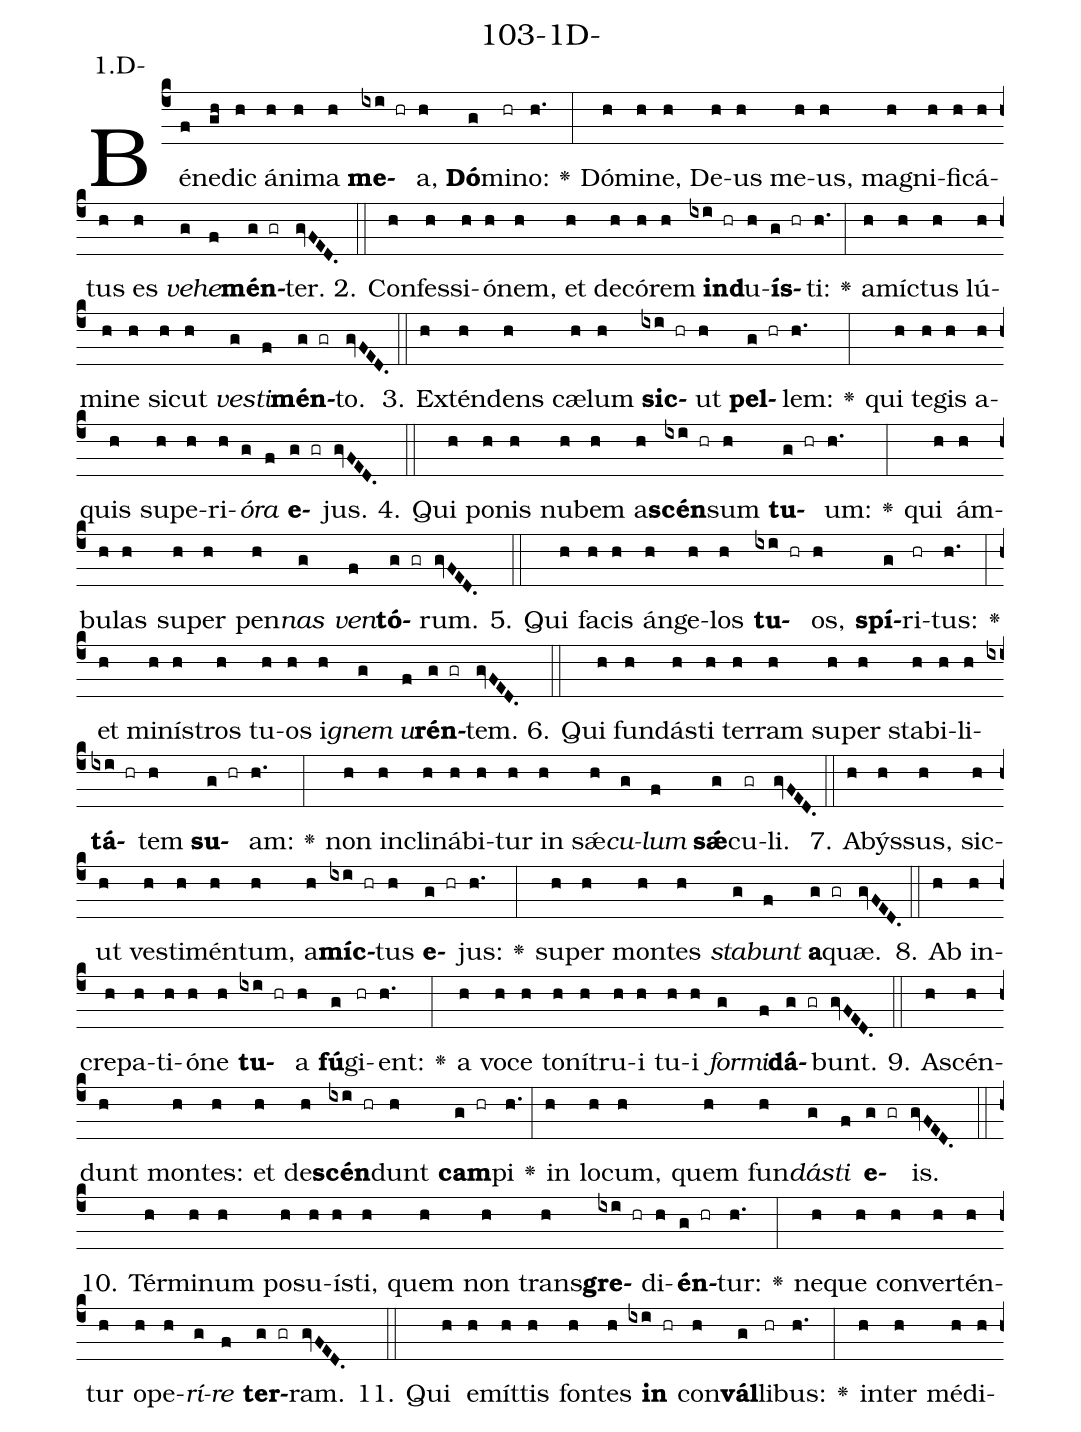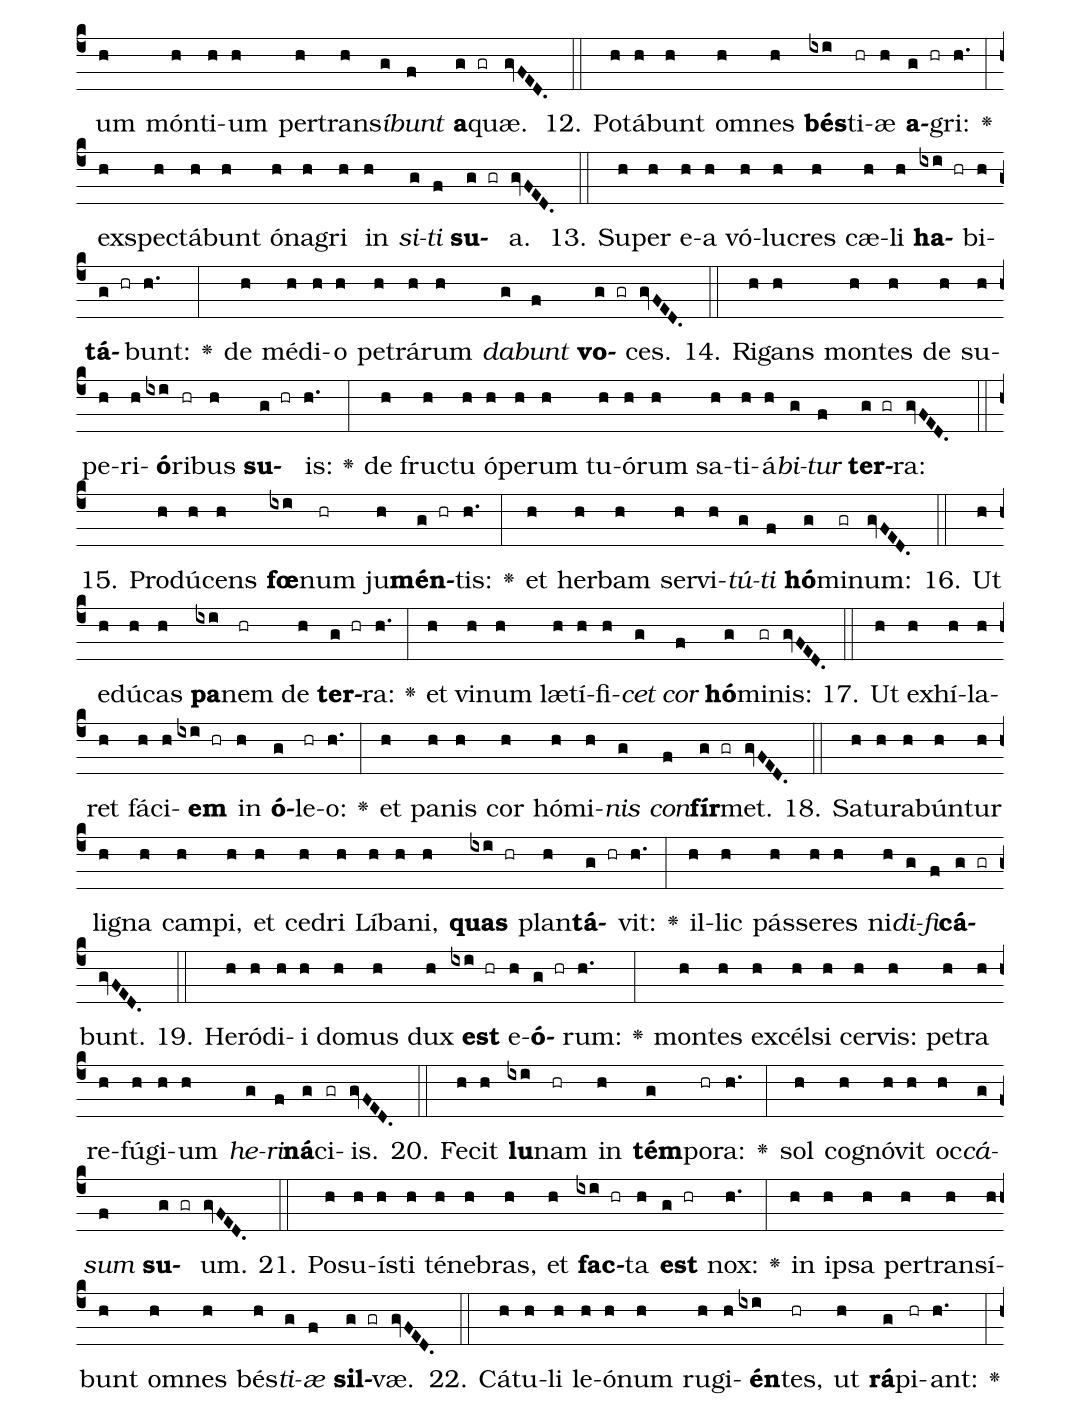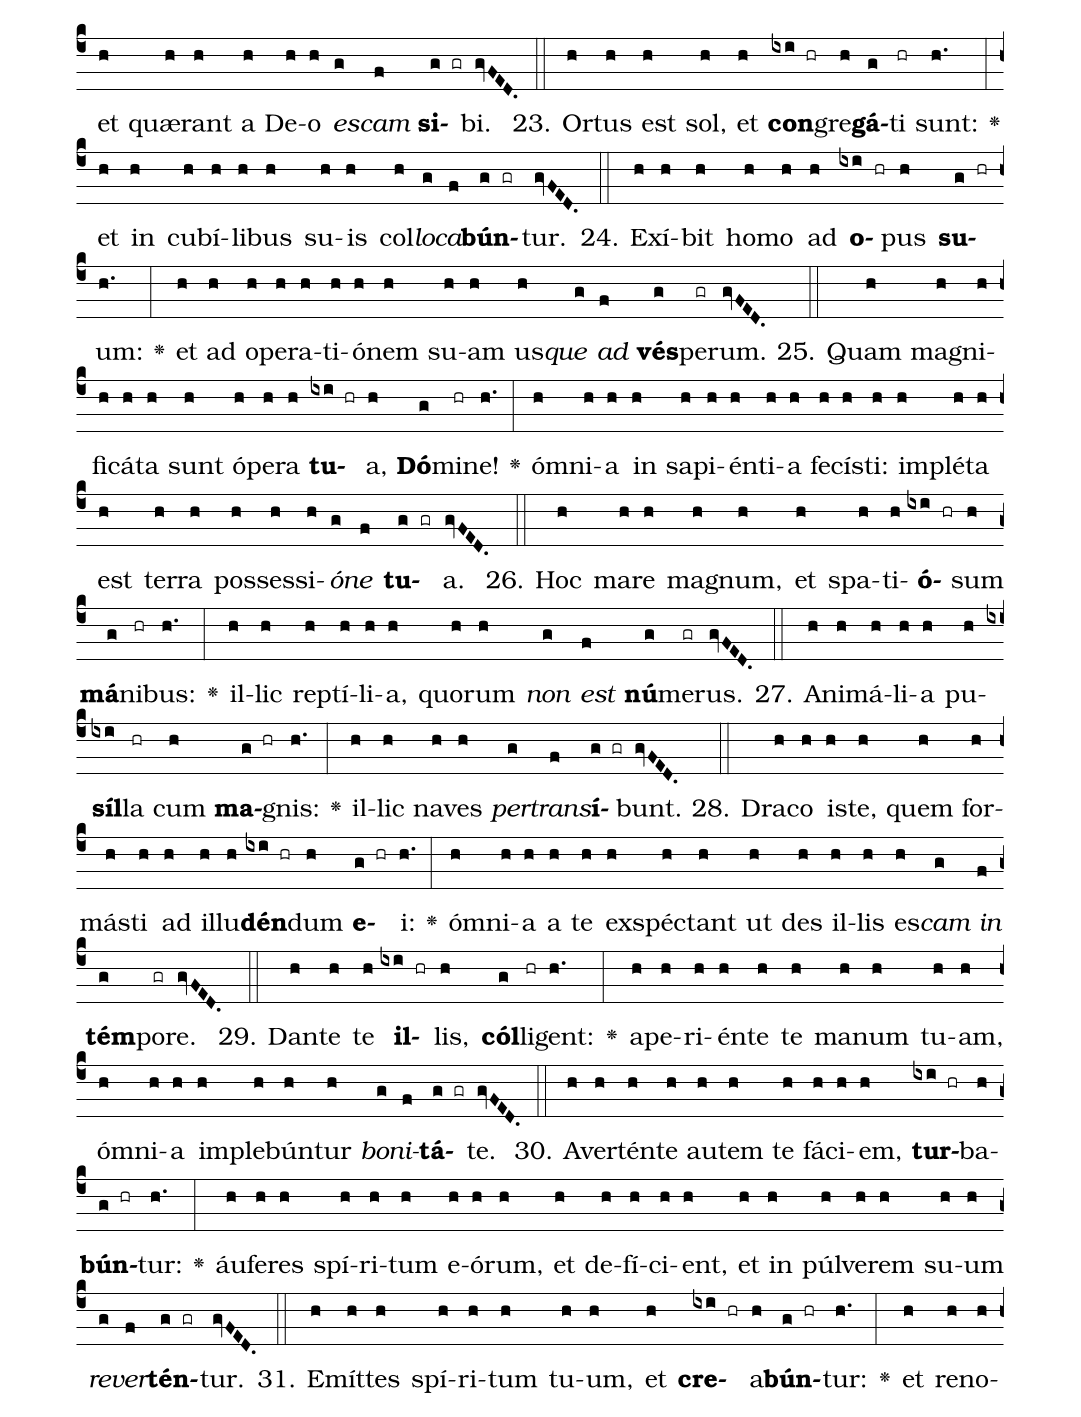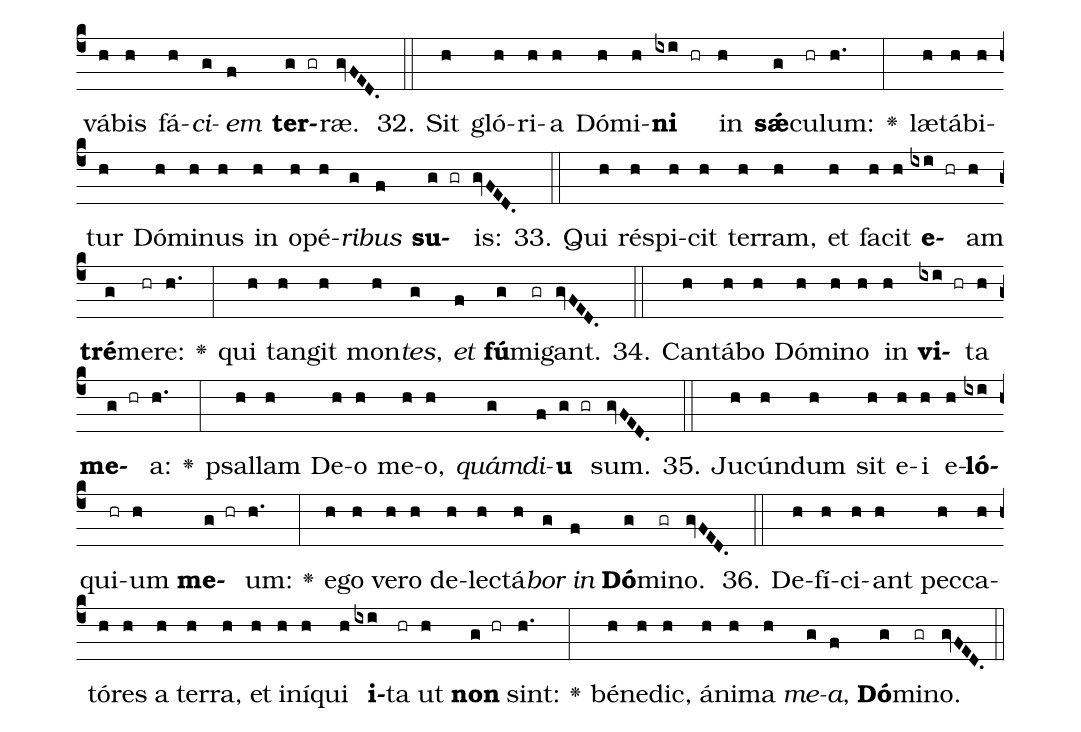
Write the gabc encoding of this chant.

name: 103-1D-;
annotation: 1.D-;
%%
(c4)Bé(f)ne(gh)dic(h) á(h)ni(h)ma(h) <b>me</b>(ixi hr)a,(h) <b>Dó</b>(g)mi(hr)no:(h.) <v>\greheightstar</v>(:) Dó(h)mi(h)ne,(h) De(h)us(h) me(h)us,(h) ma(h)gni(h)fi(h)cá(h)tus(h) es(h) <i>ve</i>(g)<i>he</i>(f)<b>mén</b>(g gr)ter.(gvFED.) (::)
2. Con(h)fes(h)si(h)ó(h)nem,(h) et(h) de(h)có(h)rem(h) <b>ind</b>(ixi hr)u(h)<b>ís</b>(g hr)ti:(h.) <v>\greheightstar</v>(:) a(h)míc(h)tus(h) lú(h)mi(h)ne(h) sic(h)ut(h) <i>ves</i>(g)<i>ti</i>(f)<b>mén</b>(g gr)to.(gvFED.) (::)
3. Ex(h)tén(h)dens(h) cæ(h)lum(h) <b>sic</b>(ixi hr)ut(h) <b>pel</b>(g hr)lem:(h.) <v>\greheightstar</v>(:) qui(h) te(h)gis(h) a(h)quis(h) su(h)pe(h)ri(h)<i>ó</i>(g)<i>ra</i>(f) <b>e</b>(g gr)jus.(gvFED.) (::)
4. Qui(h) po(h)nis(h) nu(h)bem(h) a(h)<b>scén</b>(ixi hr)sum(h) <b>tu</b>(g hr)um:(h.) <v>\greheightstar</v>(:) qui(h) ám(h)bu(h)las(h) su(h)per(h) pen(h)<i>nas</i>(g) <i>ven</i>(f)<b>tó</b>(g gr)rum.(gvFED.) (::)
5. Qui(h) fa(h)cis(h) án(h)ge(h)los(h) <b>tu</b>(ixi hr)os,(h) <b>spí</b>(g)ri(hr)tus:(h.) <v>\greheightstar</v>(:) et(h) mi(h)nís(h)tros(h) tu(h)os(h) i(h)<i>gnem</i>(g) <i>u</i>(f)<b>rén</b>(g gr)tem.(gvFED.) (::)
6. Qui(h) fun(h)dás(h)ti(h) ter(h)ram(h) su(h)per(h) sta(h)bi(h)li(h)<b>tá</b>(ixi hr)tem(h) <b>su</b>(g hr)am:(h.) <v>\greheightstar</v>(:) non(h) in(h)cli(h)ná(h)bi(h)tur(h) in(h) sǽ(h)<i>cu</i>(g)<i>lum</i>(f) <b>sǽ</b>(g)cu(gr)li.(gvFED.) (::)
7. A(h)býs(h)sus,(h) sic(h)ut(h) ves(h)ti(h)mén(h)tum,(h) a(h)<b>míc</b>(ixi hr)tus(h) <b>e</b>(g hr)jus:(h.) <v>\greheightstar</v>(:) su(h)per(h) mon(h)tes(h) <i>sta</i>(g)<i>bunt</i>(f) <b>a</b>(g gr)quæ.(gvFED.) (::)
8. Ab(h) in(h)cre(h)pa(h)ti(h)ó(h)ne(h) <b>tu</b>(ixi hr)a(h) <b>fú</b>(g)gi(hr)ent:(h.) <v>\greheightstar</v>(:) a(h) vo(h)ce(h) to(h)ní(h)tru(h)i(h) tu(h)i(h) <i>for</i>(g)<i>mi</i>(f)<b>dá</b>(g gr)bunt.(gvFED.) (::)
9. A(h)scén(h)dunt(h) mon(h)tes:(h) et(h) de(h)<b>scén</b>(ixi hr)dunt(h) <b>cam</b>(g hr)pi(h.) <v>\greheightstar</v>(:) in(h) lo(h)cum,(h) quem(h) fun(h)<i>dás</i>(g)<i>ti</i>(f) <b>e</b>(g gr)is.(gvFED.) (::)
10. Tér(h)mi(h)num(h) po(h)su(h)ís(h)ti,(h) quem(h) non(h) trans(h)<b>gre</b>(ixi hr)di(h)<b>én</b>(g hr)tur:(h.) <v>\greheightstar</v>(:) ne(h)que(h) con(h)ver(h)tén(h)tur(h) o(h)pe(h)<i>rí</i>(g)<i>re</i>(f) <b>ter</b>(g gr)ram.(gvFED.) (::)
11. Qui(h) e(h)mít(h)tis(h) fon(h)tes(h) <b>in</b>(ixi hr) con(h)<b>vál</b>(g)li(hr)bus:(h.) <v>\greheightstar</v>(:) in(h)ter(h) mé(h)di(h)um(h) món(h)ti(h)um(h) per(h)trans(h)<i>í</i>(g)<i>bunt</i>(f) <b>a</b>(g gr)quæ.(gvFED.) (::)
12. Po(h)tá(h)bunt(h) om(h)nes(h) <b>bés</b>(ixi)ti(hr)æ(h) <b>a</b>(g hr)gri:(h.) <v>\greheightstar</v>(:) ex(h)spec(h)tá(h)bunt(h) ó(h)na(h)gri(h) in(h) <i>si</i>(g)<i>ti</i>(f) <b>su</b>(g gr)a.(gvFED.) (::)
13. Su(h)per(h) e(h)a(h) vó(h)lu(h)cres(h) cæ(h)li(h) <b>ha</b>(ixi hr)bi(h)<b>tá</b>(g hr)bunt:(h.) <v>\greheightstar</v>(:) de(h) mé(h)di(h)o(h) pe(h)trá(h)rum(h) <i>da</i>(g)<i>bunt</i>(f) <b>vo</b>(g gr)ces.(gvFED.) (::)
14. Ri(h)gans(h) mon(h)tes(h) de(h) su(h)pe(h)ri(h)<b>ó</b>(ixi)ri(hr)bus(h) <b>su</b>(g hr)is:(h.) <v>\greheightstar</v>(:) de(h) fruc(h)tu(h) ó(h)pe(h)rum(h) tu(h)ó(h)rum(h) sa(h)ti(h)á(h)<i>bi</i>(g)<i>tur</i>(f) <b>ter</b>(g gr)ra:(gvFED.) (::)
15. Pro(h)dú(h)cens(h) <b>fœ</b>(ixi)num(hr) ju(h)<b>mén</b>(g hr)tis:(h.) <v>\greheightstar</v>(:) et(h) her(h)bam(h) ser(h)vi(h)<i>tú</i>(g)<i>ti</i>(f) <b>hó</b>(g)mi(gr)num:(gvFED.) (::)
16. Ut(h) e(h)dú(h)cas(h) <b>pa</b>(ixi)nem(hr) de(h) <b>ter</b>(g hr)ra:(h.) <v>\greheightstar</v>(:) et(h) vi(h)num(h) læ(h)tí(h)fi(h)<i>cet</i>(g) <i>cor</i>(f) <b>hó</b>(g)mi(gr)nis:(gvFED.) (::)
17. Ut(h) ex(h)hí(h)la(h)ret(h) fá(h)ci(h)<b>em</b>(ixi hr) in(h) <b>ó</b>(g)le(hr)o:(h.) <v>\greheightstar</v>(:) et(h) pa(h)nis(h) cor(h) hó(h)mi(h)<i>nis</i>(g) <i>con</i>(f)<b>fír</b>(g gr)met.(gvFED.) (::)
18. Sa(h)tu(h)ra(h)bún(h)tur(h) li(h)gna(h) cam(h)pi,(h) et(h) ce(h)dri(h) Lí(h)ba(h)ni,(h) <b>quas</b>(ixi hr) plan(h)<b>tá</b>(g hr)vit:(h.) <v>\greheightstar</v>(:) il(h)lic(h) pás(h)se(h)res(h) ni(h)<i>di</i>(g)<i>fi</i>(f)<b>cá</b>(g gr)bunt.(gvFED.) (::)
19. He(h)ró(h)di(h)i(h) do(h)mus(h) dux(h) <b>est</b>(ixi hr) e(h)<b>ó</b>(g hr)rum:(h.) <v>\greheightstar</v>(:) mon(h)tes(h) ex(h)cél(h)si(h) cer(h)vis:(h) pe(h)tra(h) re(h)fú(h)gi(h)um(h) <i>he</i>(g)<i>ri</i>(f)<b>ná</b>(g)ci(gr)is.(gvFED.) (::)
20. Fe(h)cit(h) <b>lu</b>(ixi)nam(hr) in(h) <b>tém</b>(g)po(hr)ra:(h.) <v>\greheightstar</v>(:) sol(h) co(h)gnó(h)vit(h) oc(h)<i>cá</i>(g)<i>sum</i>(f) <b>su</b>(g gr)um.(gvFED.) (::)
21. Po(h)su(h)ís(h)ti(h) té(h)ne(h)bras,(h) et(h) <b>fac</b>(ixi hr)ta(h) <b>est</b>(g hr) nox:(h.) <v>\greheightstar</v>(:) in(h) ip(h)sa(h) per(h)trans(h)í(h)bunt(h) om(h)nes(h) bés(h)<i>ti</i>(g)<i>æ</i>(f) <b>sil</b>(g gr)væ.(gvFED.) (::)
22. Cá(h)tu(h)li(h) le(h)ó(h)num(h) ru(h)gi(h)<b>én</b>(ixi)tes,(hr) ut(h) <b>rá</b>(g)pi(hr)ant:(h.) <v>\greheightstar</v>(:) et(h) quæ(h)rant(h) a(h) De(h)o(h) <i>es</i>(g)<i>cam</i>(f) <b>si</b>(g gr)bi.(gvFED.) (::)
23. Or(h)tus(h) est(h) sol,(h) et(h) <b>con</b>(ixi hr)gre(h)<b>gá</b>(g)ti(hr) sunt:(h.) <v>\greheightstar</v>(:) et(h) in(h) cu(h)bí(h)li(h)bus(h) su(h)is(h) col(h)<i>lo</i>(g)<i>ca</i>(f)<b>bún</b>(g gr)tur.(gvFED.) (::)
24. Ex(h)í(h)bit(h) ho(h)mo(h) ad(h) <b>o</b>(ixi hr)pus(h) <b>su</b>(g hr)um:(h.) <v>\greheightstar</v>(:) et(h) ad(h) o(h)pe(h)ra(h)ti(h)ó(h)nem(h) su(h)am(h) us(h)<i>que</i>(g) <i>ad</i>(f) <b>vés</b>(g)pe(gr)rum.(gvFED.) (::)
25. Quam(h) ma(h)gni(h)fi(h)cá(h)ta(h) sunt(h) ó(h)pe(h)ra(h) <b>tu</b>(ixi hr)a,(h) <b>Dó</b>(g)mi(hr)ne!(h.) <v>\greheightstar</v>(:) óm(h)ni(h)a(h) in(h) sa(h)pi(h)én(h)ti(h)a(h) fe(h)cís(h)ti:(h) im(h)plé(h)ta(h) est(h) ter(h)ra(h) pos(h)ses(h)si(h)<i>ó</i>(g)<i>ne</i>(f) <b>tu</b>(g gr)a.(gvFED.) (::)
26. Hoc(h) ma(h)re(h) ma(h)gnum,(h) et(h) spa(h)ti(h)<b>ó</b>(ixi hr)sum(h) <b>má</b>(g)ni(hr)bus:(h.) <v>\greheightstar</v>(:) il(h)lic(h) rep(h)tí(h)li(h)a,(h) quo(h)rum(h) <i>non</i>(g) <i>est</i>(f) <b>nú</b>(g)me(gr)rus.(gvFED.) (::)
27. A(h)ni(h)má(h)li(h)a(h) pu(h)<b>síl</b>(ixi)la(hr) cum(h) <b>ma</b>(g hr)gnis:(h.) <v>\greheightstar</v>(:) il(h)lic(h) na(h)ves(h) <i>per</i>(g)<i>trans</i>(f)<b>í</b>(g gr)bunt.(gvFED.) (::)
28. Dra(h)co(h) is(h)te,(h) quem(h) for(h)más(h)ti(h) ad(h) il(h)lu(h)<b>dén</b>(ixi hr)dum(h) <b>e</b>(g hr)i:(h.) <v>\greheightstar</v>(:) óm(h)ni(h)a(h) a(h) te(h) ex(h)spéc(h)tant(h) ut(h) des(h) il(h)lis(h) es(h)<i>cam</i>(g) <i>in</i>(f) <b>tém</b>(g)po(gr)re.(gvFED.) (::)
29. Dan(h)te(h) te(h) <b>il</b>(ixi hr)lis,(h) <b>cól</b>(g)li(hr)gent:(h.) <v>\greheightstar</v>(:) a(h)pe(h)ri(h)én(h)te(h) te(h) ma(h)num(h) tu(h)am,(h) óm(h)ni(h)a(h) im(h)ple(h)bún(h)tur(h) <i>bo</i>(g)<i>ni</i>(f)<b>tá</b>(g gr)te.(gvFED.) (::)
30. A(h)ver(h)tén(h)te(h) au(h)tem(h) te(h) fá(h)ci(h)em,(h) <b>tur</b>(ixi hr)ba(h)<b>bún</b>(g hr)tur:(h.) <v>\greheightstar</v>(:) áu(h)fe(h)res(h) spí(h)ri(h)tum(h) e(h)ó(h)rum,(h) et(h) de(h)fí(h)ci(h)ent,(h) et(h) in(h) púl(h)ve(h)rem(h) su(h)um(h) <i>re</i>(g)<i>ver</i>(f)<b>tén</b>(g gr)tur.(gvFED.) (::)
31. E(h)mít(h)tes(h) spí(h)ri(h)tum(h) tu(h)um,(h) et(h) <b>cre</b>(ixi hr)a(h)<b>bún</b>(g hr)tur:(h.) <v>\greheightstar</v>(:) et(h) re(h)no(h)vá(h)bis(h) fá(h)<i>ci</i>(g)<i>em</i>(f) <b>ter</b>(g gr)ræ.(gvFED.) (::)
32. Sit(h) gló(h)ri(h)a(h) Dó(h)mi(h)<b>ni</b>(ixi hr) in(h) <b>sǽ</b>(g)cu(hr)lum:(h.) <v>\greheightstar</v>(:) læ(h)tá(h)bi(h)tur(h) Dó(h)mi(h)nus(h) in(h) o(h)pé(h)<i>ri</i>(g)<i>bus</i>(f) <b>su</b>(g gr)is:(gvFED.) (::)
33. Qui(h) ré(h)spi(h)cit(h) ter(h)ram,(h) et(h) fa(h)cit(h) <b>e</b>(ixi hr)am(h) <b>tré</b>(g)me(hr)re:(h.) <v>\greheightstar</v>(:) qui(h) tan(h)git(h) mon(h)<i>tes</i>,(g) <i>et</i>(f) <b>fú</b>(g)mi(gr)gant.(gvFED.) (::)
34. Can(h)tá(h)bo(h) Dó(h)mi(h)no(h) in(h) <b>vi</b>(ixi hr)ta(h) <b>me</b>(g hr)a:(h.) <v>\greheightstar</v>(:) psal(h)lam(h) De(h)o(h) me(h)o,(h) <i>quám</i>(g)<i>di</i>(f)<b>u</b>(g gr) sum.(gvFED.) (::)
35. Ju(h)cún(h)dum(h) sit(h) e(h)i(h) e(h)<b>ló</b>(ixi)qui(hr)um(h) <b>me</b>(g hr)um:(h.) <v>\greheightstar</v>(:) e(h)go(h) ve(h)ro(h) de(h)lec(h)tá(h)<i>bor</i>(g) <i>in</i>(f) <b>Dó</b>(g)mi(gr)no.(gvFED.) (::)
36. De(h)fí(h)ci(h)ant(h) pec(h)ca(h)tó(h)res(h) a(h) ter(h)ra,(h) et(h) in(h)í(h)qui(h) <b>i</b>(ixi)ta(hr) ut(h) <b>non</b>(g hr) sint:(h.) <v>\greheightstar</v>(:) bé(h)ne(h)dic,(h) á(h)ni(h)ma(h) <i>me</i>(g)<i>a</i>,(f) <b>Dó</b>(g)mi(gr)no.(gvFED.) (::)
